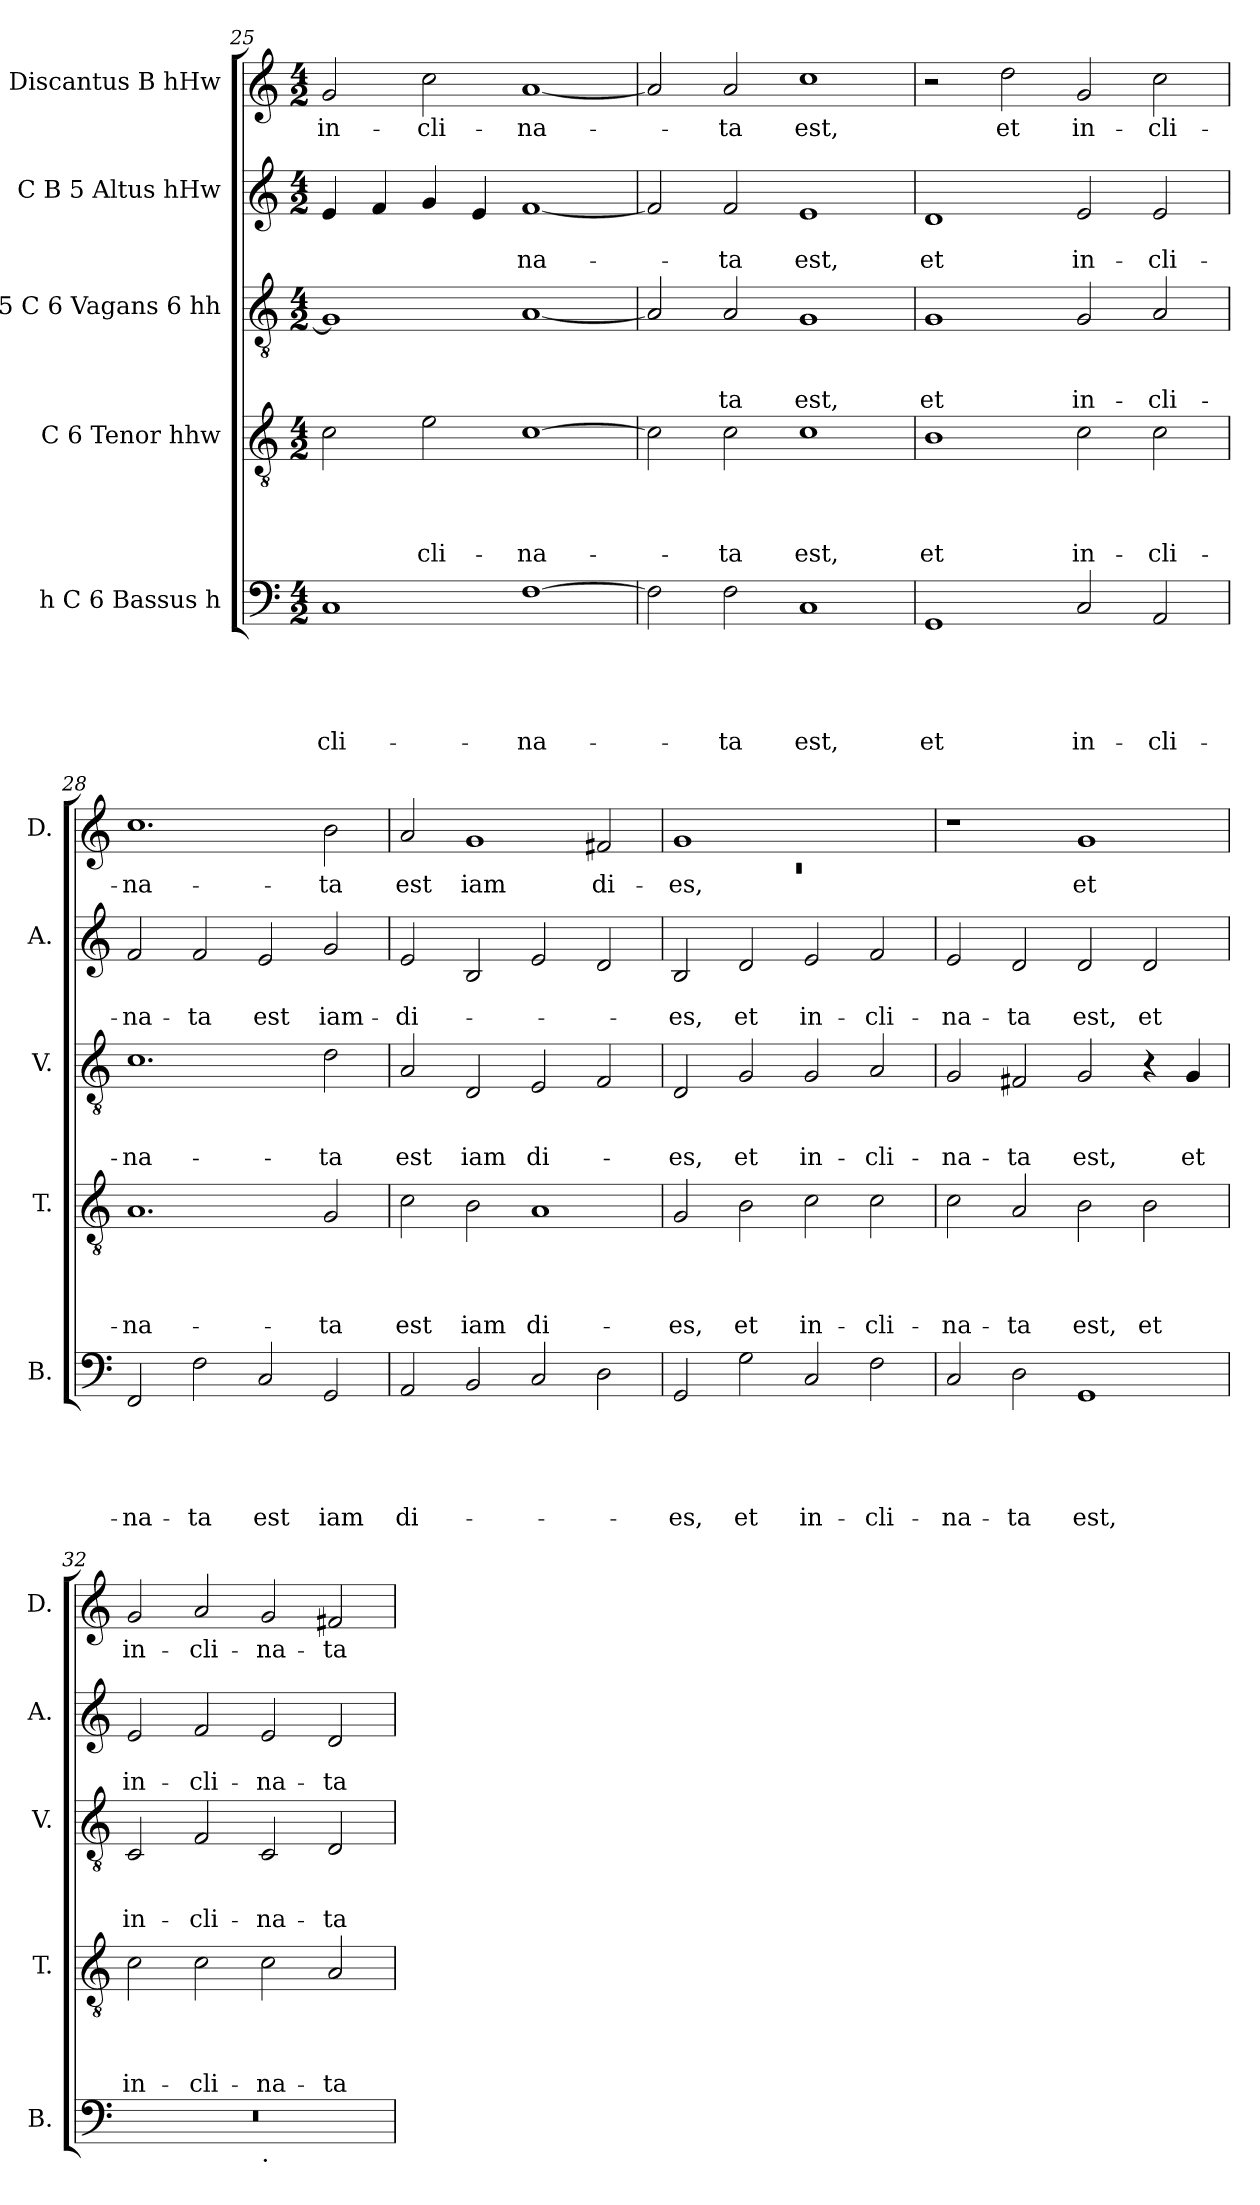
**kern	**text	**text	**text	**text	**text	**kern	**text	**text	**text	**text	**kern	**text	**text	**text	**kern	**text	**text	**kern	**text
*part5	*part5	*part5	*part5	*part5	*part5	*part4	*part4	*part4	*part4	*part4	*part3	*part3	*part3	*part3	*part2	*part2	*part2	*part1	*part1
*staff5	*staff5	*staff5	*staff5	*staff5	*staff5	*staff4	*staff4	*staff4	*staff4	*staff4	*staff3	*staff3	*staff3	*staff3	*staff2	*staff2	*staff2	*staff1	*staff1
*I"h C 6 Bassus h	*	*	*	*	*	*I"C 6 Tenor hhw	*	*	*	*	*I"5 C 6 Vagans 6 hh	*	*	*	*I"C B 5 Altus hHw	*	*	*I"C Discantus B hHw	*
*I'B.	*	*	*	*	*	*I'T.	*	*	*	*	*I'V.	*	*	*	*I'A.	*	*	*I'D.	*
!!LO:LB:g=z
*clefF4	*	*	*	*	*	*clefGv2	*	*	*	*	*clefGv2	*	*	*	*clefG2	*	*	*clefG2	*
*k[]	*	*	*	*	*	*k[]	*	*	*	*	*k[]	*	*	*	*k[]	*	*	*k[]	*
*C:	*	*	*	*	*	*C:	*	*	*	*	*C:	*	*	*	*C:	*	*	*C:	*
*M4/2	*	*	*	*	*	*M4/2	*	*	*	*	*M4/2	*	*	*	*M4/2	*	*	*M4/2	*
=25	=25	=25	=25	=25	=25	=25	=25	=25	=25	=25	=25	=25	=25	=25	=25	=25	=25	=25	=25
!	!	!	!	!	!LO:LY:b	!	!	!	!	!	!	!	!	!	!	!	!	!	!LO:LY:b
1C	.	.	.	.	-cli-	2c\	.	.	.	.	1G]	.	.	.	4e/	.	.	2g/	in-
.	.	.	.	.	.	.	.	.	.	.	.	.	.	.	4f/	.	.	.	.
!	!	!	!	!	!	!	!	!	!	!LO:LY:b	!	!	!	!	!	!	!	!	!LO:LY:b
.	.	.	.	.	.	2e\	.	.	.	-cli-	.	.	.	.	4g/	.	.	2cc\	-cli-
.	.	.	.	.	.	.	.	.	.	.	.	.	.	.	4e/	.	.	.	.
!	!	!	!	!	!LO:LY:b	!	!	!	!	!LO:LY:b	!	!	!	!	!	!	!LO:LY:b	!	!LO:LY:b
[>1F	.	.	.	.	-na-	[>1c	.	.	.	-na-	[<1A	.	.	.	[<1f	.	-na-	[<1a	-na-
=26	=26	=26	=26	=26	=26	=26	=26	=26	=26	=26	=26	=26	=26	=26	=26	=26	=26	=26	=26
2F\]	.	.	.	.	.	2c\]	.	.	.	.	2A/]	.	.	.	2f/]	.	.	2a/]	.
!	!	!	!	!	!LO:LY:b	!	!	!	!	!LO:LY:b	!	!	!	!LO:LY:b	!	!	!LO:LY:b	!	!LO:LY:b
2F\	.	.	.	.	-ta	2c\	.	.	.	-ta	2A/	.	.	-ta	2f/	.	-ta	2a/	-ta
!	!	!	!	!	!LO:LY:b	!	!	!	!	!LO:LY:b	!	!	!	!LO:LY:b	!	!	!LO:LY:b	!	!LO:LY:b
1C	.	.	.	.	est,	1c	.	.	.	est,	1G	.	.	est,	1e	.	est,	1cc	est,
=27	=27	=27	=27	=27	=27	=27	=27	=27	=27	=27	=27	=27	=27	=27	=27	=27	=27	=27	=27
!	!	!	!	!	!LO:LY:b	!	!	!	!	!LO:LY:b	!	!	!	!LO:LY:b	!	!	!LO:LY:b	!	!
1GG	.	.	.	.	et	1B	.	.	.	et	1G	.	.	et	1d	.	et	2r	.
!	!	!	!	!	!	!	!	!	!	!	!	!	!	!	!	!	!	!	!LO:LY:b
.	.	.	.	.	.	.	.	.	.	.	.	.	.	.	.	.	.	2dd\	et
!	!	!	!	!	!LO:LY:b	!	!	!	!	!LO:LY:b	!	!	!	!LO:LY:b	!	!	!LO:LY:b	!	!LO:LY:b
2C/	.	.	.	.	in-	2c\	.	.	.	in-	2G/	.	.	in-	2e/	.	in-	2g/	in-
!	!	!	!	!	!LO:LY:b	!	!	!	!	!LO:LY:b	!	!	!	!LO:LY:b	!	!	!LO:LY:b	!	!LO:LY:b
2AA/	.	.	.	.	-cli-	2c\	.	.	.	-cli-	2A/	.	.	-cli-	2e/	.	-cli-	2cc\	-cli-
=28	=28	=28	=28	=28	=28	=28	=28	=28	=28	=28	=28	=28	=28	=28	=28	=28	=28	=28	=28
!	!	!	!	!	!LO:LY:b	!	!	!	!	!LO:LY:b	!	!	!	!LO:LY:b	!	!	!LO:LY:b	!	!LO:LY:b
2FF/	.	.	.	.	-na-	1.A	.	.	.	-na-	1.c	.	.	-na-	2f/	.	-na-	1.cc	-na-
!	!	!	!	!	!LO:LY:b	!	!	!	!	!	!	!	!	!	!	!	!LO:LY:b	!	!
2F\	.	.	.	.	-ta	.	.	.	.	.	.	.	.	.	2f/	.	-ta	.	.
!	!	!	!	!	!LO:LY:b	!	!	!	!	!	!	!	!	!	!	!	!LO:LY:b	!	!
2C/	.	.	.	.	est	.	.	.	.	.	.	.	.	.	2e/	.	est	.	.
!	!	!	!	!	!LO:LY:b	!	!	!	!	!LO:LY:b	!	!	!	!LO:LY:b	!	!	!LO:LY:b	!	!LO:LY:b
2GG/	.	.	.	.	iam	2G/	.	.	.	-ta	2d\	.	.	-ta	2g/	.	iam-	2b\	-ta
=29	=29	=29	=29	=29	=29	=29	=29	=29	=29	=29	=29	=29	=29	=29	=29	=29	=29	=29	=29
!	!	!	!	!	!LO:LY:b	!	!	!	!	!LO:LY:b	!	!	!	!LO:LY:b	!	!	!LO:LY:b	!	!LO:LY:b
2AA/	.	.	.	.	di-	2c\	.	.	.	est	2A/	.	.	est	2e/	.	-di-	2a/	est
!	!	!	!	!	!	!	!	!	!	!LO:LY:b	!	!	!	!LO:LY:b	!	!	!	!	!LO:LY:b
2BB/	.	.	.	.	.	2B\	.	.	.	iam	2D/	.	.	iam	2B/	.	.	1g	iam
!	!	!	!	!	!	!	!	!	!	!LO:LY:b	!	!	!	!LO:LY:b	!	!	!	!	!
2C/	.	.	.	.	.	1A	.	.	.	di-	2E/	.	.	di-	2e/	.	.	.	.
!	!	!	!	!	!	!	!	!	!	!	!	!	!	!	!	!	!	!	!LO:LY:b
2D\	.	.	.	.	.	.	.	.	.	.	2F/	.	.	.	2d/	.	.	2f#/	di-
!!LO:PB:g=z
=30	=30	=30	=30	=30	=30	=30	=30	=30	=30	=30	=30	=30	=30	=30	=30	=30	=30	=30	=30
*	*	*	*	*	*	*	*	*	*	*	*	*	*	*	*	*	*	*^	*
!	!	!	!	!	!LO:LY:b	!	!	!	!	!LO:LY:b	!	!	!	!LO:LY:b	!	!	!LO:LY:b	!	!LO:N:vis=1	!LO:LY:b
2GG/	.	.	.	.	-es,	2G/	.	.	.	-es,	2D/	.	.	-es,	2B/	.	-es,	1g	0rc	-es,
!	!	!	!	!	!LO:LY:b	!	!	!	!	!LO:LY:b	!	!	!	!LO:LY:b	!	!	!LO:LY:b	!	!	!
2G\	.	.	.	.	et	2B\	.	.	.	et	2G/	.	.	et	2d/	.	et	.	.	.
!	!	!	!	!	!LO:LY:b	!	!	!	!	!LO:LY:b	!	!	!	!LO:LY:b	!	!	!LO:LY:b	!	!	!
2C/	.	.	.	.	in-	2c\	.	.	.	in-	2G/	.	.	in-	2e/	.	in-	1ryy	.	.
!	!	!	!	!	!LO:LY:b	!	!	!	!	!LO:LY:b	!	!	!	!LO:LY:b	!	!	!LO:LY:b	!	!	!
2F\	.	.	.	.	-cli-	2c\	.	.	.	-cli-	2A/	.	.	-cli-	2f/	.	-cli-	.	.	.
*	*	*	*	*	*	*	*	*	*	*	*	*	*	*	*	*	*	*v	*v	*
=31	=31	=31	=31	=31	=31	=31	=31	=31	=31	=31	=31	=31	=31	=31	=31	=31	=31	=31	=31
!	!	!	!	!	!LO:LY:b	!	!	!	!	!LO:LY:b	!	!	!	!LO:LY:b	!	!	!LO:LY:b	!	!
2C/	.	.	.	.	-na-	2c\	.	.	.	-na-	2G/	.	.	-na-	2e/	.	-na-	1r	.
!	!	!	!	!	!LO:LY:b	!	!	!	!	!LO:LY:b	!	!	!	!LO:LY:b	!	!	!LO:LY:b	!	!
2D\	.	.	.	.	-ta	2A/	.	.	.	-ta	2F#X/	.	.	-ta	2d/	.	-ta	.	.
!	!	!	!	!	!LO:LY:b	!	!	!	!	!LO:LY:b	!	!	!	!LO:LY:b	!	!	!LO:LY:b	!	!LO:LY:b
1GG	.	.	.	.	est,	2B\	.	.	.	est,	2G/	.	.	est,	2d/	.	est,	1g	et
!	!	!	!	!	!	!	!	!	!	!LO:LY:b	!	!	!	!	!	!	!LO:LY:b	!	!
.	.	.	.	.	.	2B\	.	.	.	et	4r	.	.	.	2d/	.	et	.	.
!	!	!	!	!	!	!	!	!	!	!	!	!	!	!LO:LY:b	!	!	!	!	!
.	.	.	.	.	.	.	.	.	.	.	4G/	.	.	et	.	.	.	.	.
=32	=32	=32	=32	=32	=32	=32	=32	=32	=32	=32	=32	=32	=32	=32	=32	=32	=32	=32	=32
!	!	!	!	!	!	!	!	!	!	!LO:LY:b	!	!	!	!LO:LY:b	!	!	!LO:LY:b	!	!LO:LY:b
*^	*	*	*	*	*	*	*	*	*	*	*	*	*	*	*	*	*	*	*
0r	1ryy	.	.	.	.	.	2c\	.	.	.	in-	2C/	.	.	in-	2e/	.	in-	2g/	in-
!	!	!	!	!	!	!	!	!	!	!	!LO:LY:b	!	!	!	!LO:LY:b	!	!	!LO:LY:b	!	!LO:LY:b
.	.	.	.	.	.	.	2c\	.	.	.	-cli-	2F/	.	.	-cli-	2f/	.	-cli-	2a/	-cli-
!	!LO:TX:b:t=.	!	!	!	!	!	!	!	!	!	!	!	!	!	!	!	!	!	!	!
!	!	!	!	!	!	!	!	!	!	!	!LO:LY:b	!	!	!	!LO:LY:b	!	!	!LO:LY:b	!	!LO:LY:b
.	1ryy	.	.	.	.	.	2c\	.	.	.	-na-	2C/	.	.	-na-	2e/	.	-na-	2g/	-na-
!	!	!	!	!	!	!	!	!	!	!	!LO:LY:b	!	!	!	!LO:LY:b	!	!	!LO:LY:b	!	!LO:LY:b
.	.	.	.	.	.	.	2A/	.	.	.	-ta	2D/	.	.	-ta	2d/	.	-ta	2f#X/	-ta
*v	*v	*	*	*	*	*	*	*	*	*	*	*	*	*	*	*	*	*	*	*
=	=	=	=	=	=	=	=	=	=	=	=	=	=	=	=	=	=	=	=
*-	*-	*-	*-	*-	*-	*-	*-	*-	*-	*-	*-	*-	*-	*-	*-	*-	*-	*-	*-
